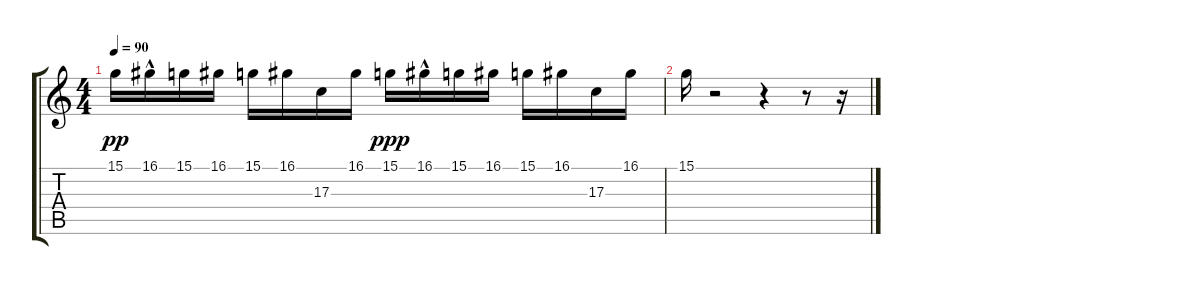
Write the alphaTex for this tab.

\track "" {instrument lead2sawtooth}
\staff {score tabs}
\tuning (E4 B3 G3 D3 A2 E2) {hide}
\ts (4 4)
\tempo 90
\clef g2
\ks c
15.1.16{dy pp} 16.1{hac}.16 15.1.16 16.1.16 15.1.16 16.1.16 17.3.16 16.1.16 15.1.16{dy ppp} 16.1{hac}.16 15.1.16 16.1.16 15.1.16 16.1.16 17.3.16 16.1.16 |
15.1.16 r.2 r.4 r.8 r.16
